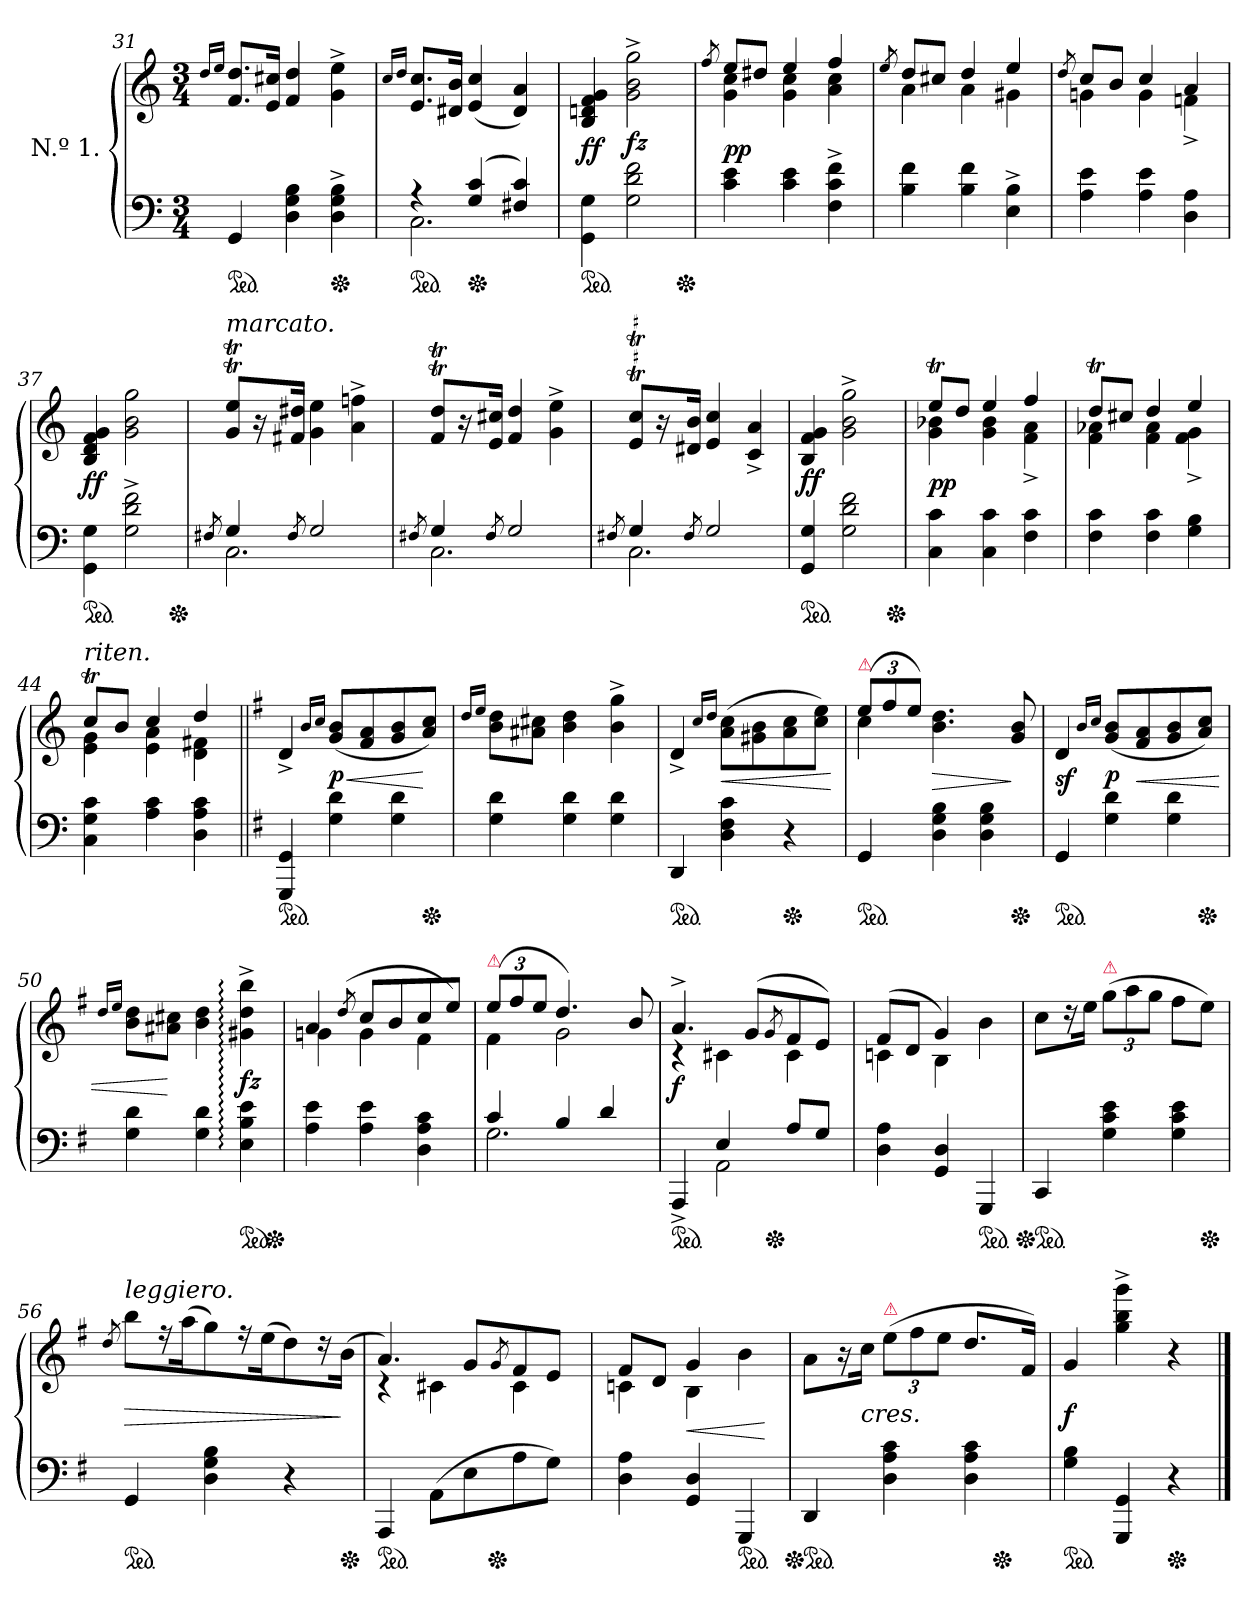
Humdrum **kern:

**kern	**kern	**dynam
*part1	*part1	*part1
*staff2	*staff1	*staff1/2
*I"N.º 1.	*	*
*clefF4	*clefG2	*
*k[]	*k[]	*
*M3/4	*M3/4	*
=31	=31	=31
.	16qqdd/LL	.
.	16qqee/JJ	.
*ped	*	*
4GG	8.f 8.ddL	.
.	16e 16cc#XJk	.
4D 4G 4B	4f 4dd	.
*Xped	*	*
4D^> 4G^> 4B^>	4g^> 4ee^>	.
=32	=32	=32
.	16qqcc/LL	.
.	16qqdd/JJ	.
*^	*	*
*ped	*	*	*
4r	2.C	8.e 8.ccL	.
.	.	16d#X 16bJk	.
*Xped	*	*	*
(<4G 4c	.	(4e 4cc	.
4F#X 4c)	.	4d# 4a)	.
*v	*v	*	*
=33	=33	=33
*ped	*	*
4GG\ 4G\	4B 4dn 4f 4g	ff
2G 2d 2f	2g^> 2b^> 2gg^>	fz
*Xped	*	*
=34	=34	=34
.	8qff/	.
*	*^	*
4c 4e	8eeL	4g 4cc	pp
.	8dd#XJ	.	.
4c 4e	4ee	4g 4cc	.
4F^> 4c^> 4f^>	4ff	4a 4cc	.
=35	=35	=35	=35
.	8qee/	.	.
4B 4f	8ddL	4a	.
.	8cc#XJ	.	.
4B 4f	4dd	4a	.
4E^> 4B^>	4ee	4g#X	.
=36	=36	=36	=36
.	8qdd/	.	.
4A 4e	8ccL	4gn	.
.	8bJ	.	.
4A 4e	4cc	4g	.
4D 4A	4a	4fn^<	.
*	*v	*v	*
=37	=37	=37
*ped	*	*
4GG\ 4G\	4B 4d 4f 4g	ff
2G^> 2d^> 2f^>	2g 2b 2gg	.
*Xped	*	*
=38	=38	=38
8qF#X/	.	.
*^	*	*
!	!	!LO:TX:a:i:t=marcato.	!
4G	2.C	8gT/ 8eeT/L	.
.	.	16r	.
.	.	16f#X/ 16dd#X/Jk	.
8qF#/	.	.	.
2G	.	4g\ 4ee\	.
.	.	4a^> 4ffn^>	.
=39	=39	=39	=39
8qF#X/	.	.	.
4G	2.C	8fT 8ddTL	.
.	.	16r	.
.	.	16e 16cc#XJk	.
8qF#/	.	.	.
2G	.	4f 4dd	.
.	.	4g^> 4ee^>	.
=40	=40	=40	=40
8qF#X/	.	.	.
4G	2.C	8eT 8ccTL	.
.	.	16r	.
.	.	16d#X 16bJk	.
8qF#/	.	.	.
2G	.	4e 4cc	.
.	.	4c^< 4a^<	.
*v	*v	*	*
=41	=41	=41
*ped	*	*
4GG 4G	4B 4f 4g	ff
2G 2d 2f	2g^< 2b^< 2gg^<	.
*Xped	*	*
=42	=42	=42
*	*^	*
4C 4c	8eetL	4g 4b-X	pp
.	8ddJ	.	.
4C 4c	4ee	4g 4b-	.
4F 4c	4ff	4f^< 4a^<	.
=43	=43	=43	=43
4F 4c	8ddTL	4f 4a-X	.
.	8cc#XJ	.	.
4F 4c	4dd	4f 4a-	.
4G 4B	4ee	4f^< 4g^<	.
=44	=44	=44	=44
!	!LO:TX:a:i:t=riten.	!	!
4C 4G 4c	8ccTL	4e 4g	.
.	8bJ	.	.
4A 4c	4cc	4e 4a	.
4D 4A 4c	4dd	4d 4f#X	.
*	*v	*v	*
=45||	=45||	=45||
*k[f#]	*k[f#]	*
*	*^	*
!	!LO:TX:a:B:t=a Tempo.	!	!
*	*v	*v	*
*ped	*	*
4GGG 4GG	4d^<	.
.	16qqb/LL	.
.	16qqcc/JJ	.
4G 4d	(8g 8bL	< p
.	8f# 8a	.
4G 4d	8g 8b	.
*Xped	*	*
.	8a 8ccJ)	[
=46	=46	=46
.	16qqdd/LL	.
.	16qqee/JJ	.
4G 4d	8b\ 8dd\L	.
.	8a#X\ 8cc#X\J	.
4G 4d	4b 4dd	.
4G 4d	4b^> 4gg^>	.
=47	=47	=47
*ped	*	*
4DD	4d^<	.
.	16qqcc/LL	.
.	16qqdd/JJ	.
4D 4F# 4c	(8a\ 8cc\L	<
.	8g#X\ 8b\	.
*Xped	*	*
4r	8a\ 8cc\	.
.	8cc\ 8ee\J)	.
.	.	[
=48	=48	=48
*	*^	*
!	!LO:TX:a:color=crimson:t=⚠	!	!
*ped	*	*	*
4GG	(12eeL	4cc	.
.	12ff#	.	.
.	12eeJ)	.	.
4D 4G 4B	4.b\ 4.dd\	4.raayy	>
4D 4G 4B	.	.	.
*Xped	*	*	*
.	8g 8b	8rcyy	]
*	*v	*v	*
=49	=49	=49
*ped	*	*
4GG	4d	sf
.	16qqb/LL	.
.	16qqcc/JJ	.
4G 4d	(8g 8bL	p
.	8f# 8a	<
4G 4d	8g 8b	.
*Xped	*	*
.	8a 8ccJ)	.
=50	=50	=50
.	16qqdd/LL	.
.	16qqee/JJ	.
4G 4d	8b\ 8dd\L	.
.	8a#X\ 8cc#X\J	[
4G 4d	4b\ 4dd\	.
*ped	*	*
4E:: 4B:: 4e::	4g#X::^> 4dd::^> 4bb::^>	fz
*Xped	*	*
=51	=51	=51
*	*^	*
4A 4e	4a	4gn	.
.	(>8qdd/	.	.
4A 4e	8ccL	4g	.
.	8b	.	.
4D 4A 4c	8cc	4f#	.
.	8eeJ)	.	.
=52	=52	=52	=52
*^	*	*	*
!	!	!LO:TX:a:color=crimson:t=⚠	!	!
4c	2.G	(12eeL	4f#	.
.	.	12ff#	.	.
.	.	12eeJ	.	.
4B	.	4.dd)	2g	.
4d	.	.	.	.
.	.	8b	.	.
=53	=53	=53	=53	=53
*ped	*	*	*	*
*	*	*	*^	*
4AAA^>	4rcyy	4.a^	4rc	4..ryy	f
4E	2AA	.	4c#X	.	.
.	.	(8gL	.	.	.
*Xped	*	*	*	*	*
.	.	.	.	4ryy	.
.	.	8qg/	.	.	.
8AL	.	8f#	4c#	.	.
8GJ	.	8eJ)	.	.	.
.	.	.	.	16ryy	.
*v	*v	*	*	*	*
*	*	*v	*v	*
=54	=54	=54	=54
4D 4A	(8f#L	4cn	.
.	8dJ	.	.
4GG 4D	4g)	4B	.
*ped	*	*	*
4GGG	4rAyy	4b	.
*	*v	*v	*
=55	=55	=55
*Xped	*	*
*ped	*	*
4CC	8ccL	.
.	16rdd	.
.	16eeJk	.
!	!LO:TX:a:color=crimson:t=⚠	!
4G 4c 4e	(12ggL	.
.	12aa	.
.	12ggJ	.
4G 4c 4e	8ff#L	.
*Xped	*	*
.	8eeJ)	.
=56	=56	=56
.	8qdd/	.
!	!LO:TX:a:i:t=leggiero.	!
*ped	*	*
4GG	8bbL	>
.	16rff	.
.	(16aaK	.
4D 4G 4B	8gg)	.
.	16r	.
.	(16eeK	.
4r	8dd)	.
.	16rdd	.
*Xped	*	*
.	(16bJk	]
=57	=57	=57
*	*^	*
*ped	*	*	*
*	*	*^	*
4AAA	4.a)	4rc	4..ryy	.
(8AAL	.	4c#X	.	.
8E	8gL	.	.	.
*Xped	*	*	*	*
.	.	.	4ryy	.
.	8qg/	.	.	.
8A	8f#	4c#	.	.
8GJ)	8eJ	.	.	.
.	.	.	16ryy	.
*	*	*v	*v	*
=58	=58	=58	=58
4D 4A	8f#L	4cn	.
.	8dJ	.	.
4GG 4D	4g	4B	<
*ped	*	*	*
4GGG	4b\	4rAyy	.
*	*v	*v	*
.	.	[
=59	=59	=59
*	*^	*
*Xped	*	*	*
*ped	*	*	*
4DD	8aL	2ryy	.
.	16r	.	.
!	!LO:TX:c:i:t=cres.	!	!
.	16ccJk	.	.
!	!LO:TX:a:color=crimson:t=⚠	!	!
4D 4A 4c	(12eeL	.	.
.	12ff#	.	.
.	12eeJ	.	.
4D 4A 4c	8.dd/L	16.ryy	.
*Xped	*	*	*
.	.	8ryy	.
.	16f#/Jk)	.	.
.	.	32ryy	.
*	*v	*v	*
=60	=60	=60
*ped	*	*
4G 4B	4g	f
4GGG 4GG	4gg^< 4bb^< 4ggg^<	.
*Xped	*	*
4r	4r	.
==	==	==
*-	*-	*-
